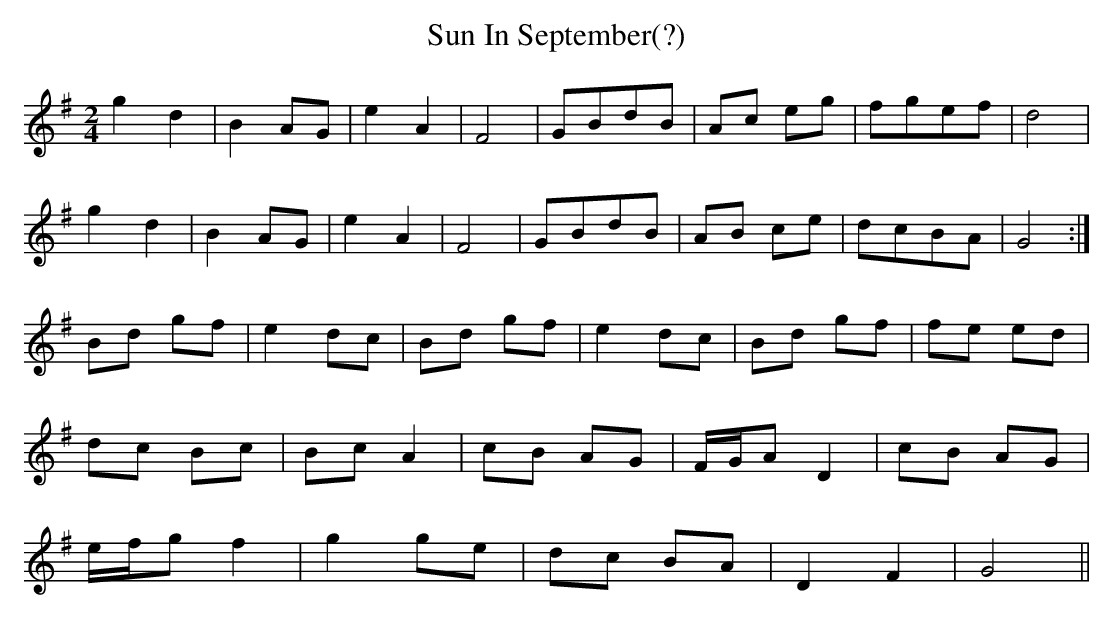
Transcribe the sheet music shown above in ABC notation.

X:1
T:Sun In September(?)
M:2/4
L:1/8
K:G
g2d2 | B2AG | e2A2 | F4 | GBdB | Ac eg | fgef | d4 |
g2d2 | B2AG | e2A2 | F4 | GBdB | AB ce | dcBA | G4 :|
Bd gf | e2 dc | Bd gf | e2 dc | Bd gf | fe ed |
dc Bc | Bc A2 | cB AG | F/G/A D2 | cB AG |
e/f/g f2 | g2 ge | dc BA | D2 F2 | G4 ||
